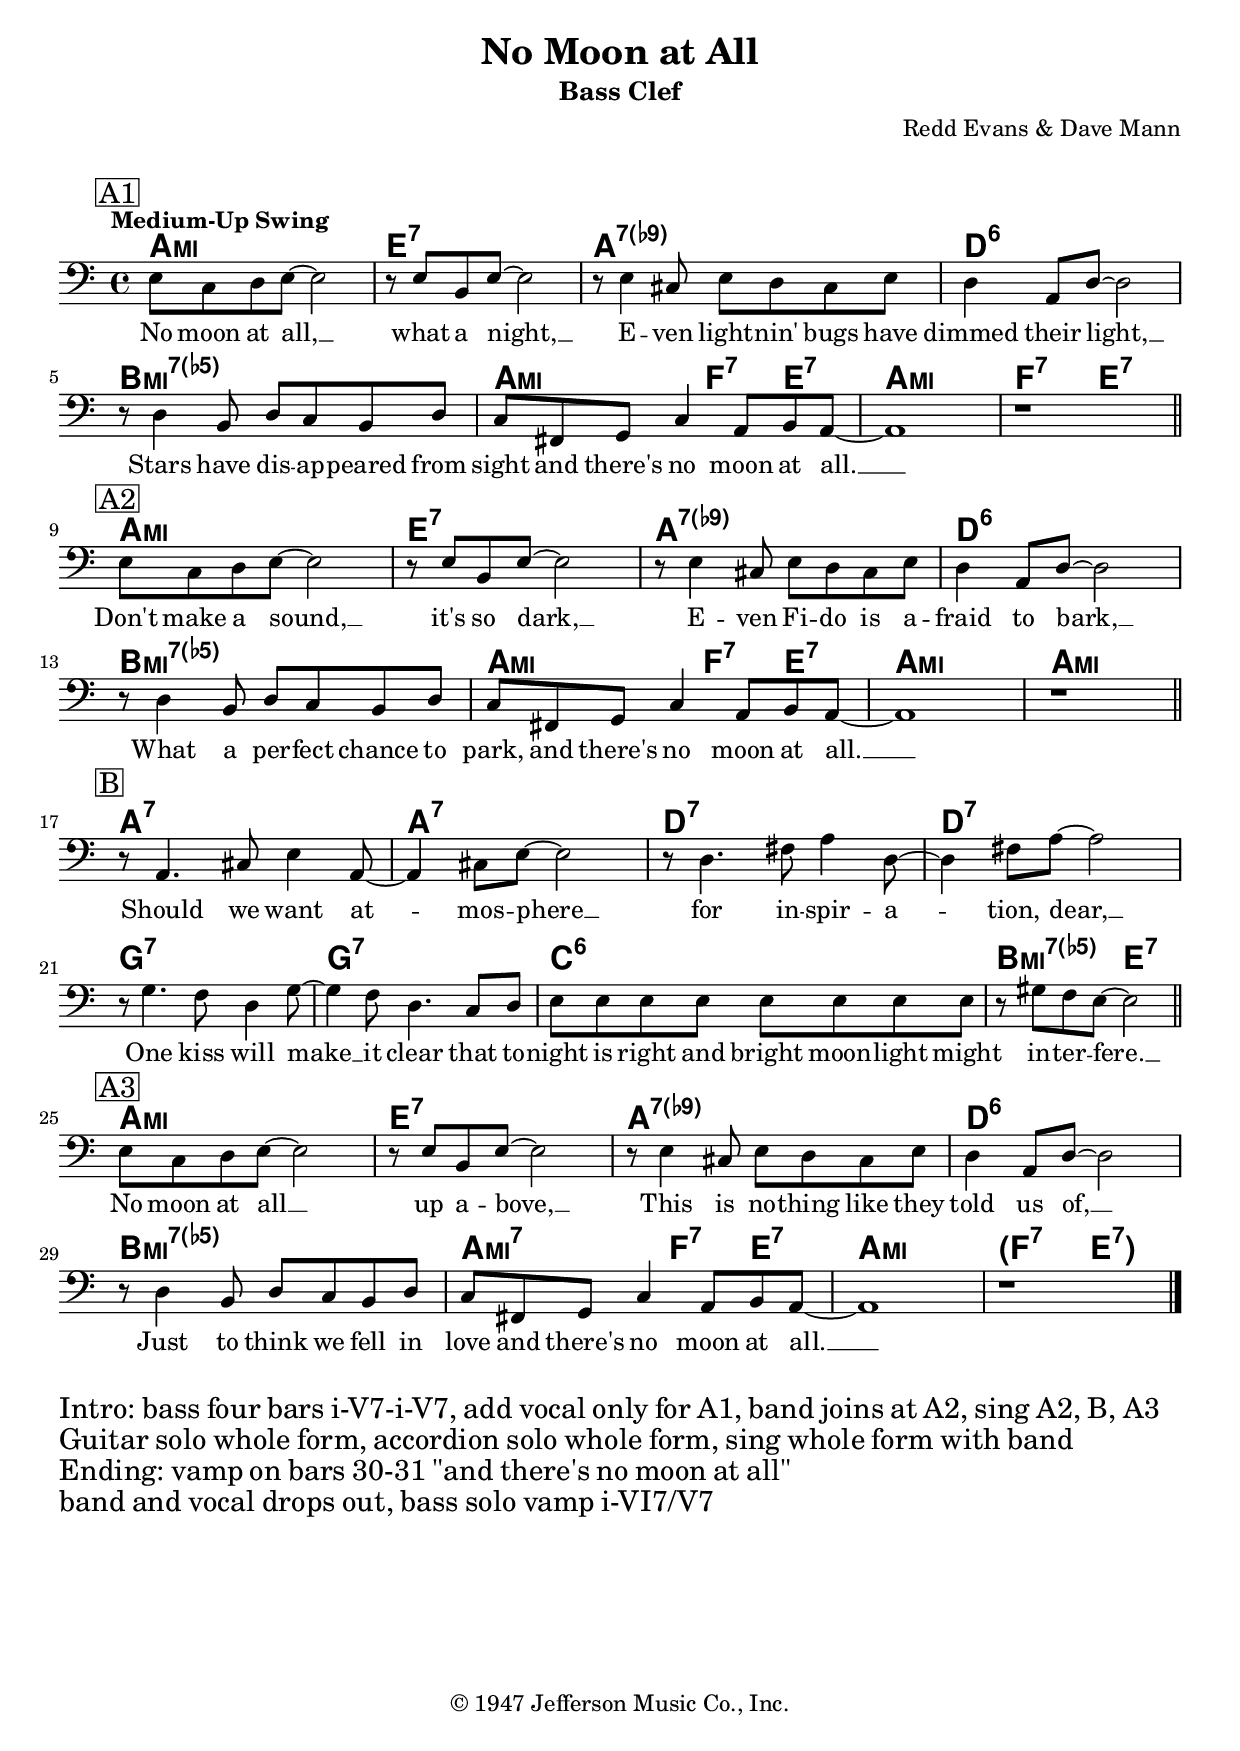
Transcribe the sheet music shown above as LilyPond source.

\version "2.24.0"

\include "english.ly"

instrument = "Bass Clef"
whatKey = a,,
whatClef = "bass"

%% -*- Mode: LilyPond -*-

\include "lead-sheets.ily"

\header {
  title = "No Moon at All"
  subtitle = \instrument
  composer = "Redd Evans & Dave Mann"
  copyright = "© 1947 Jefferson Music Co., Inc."
}

refrainLyrics = \lyricmode {
No moon at all, __ what a night, __
E -- ven light -- nin' bugs have dimmed their light, __
Stars have dis -- ap -- peared from sight
and there's no moon at all. __
Don't make a sound, __ it's so dark, __
E -- ven Fi -- do is a -- fraid to bark, __
What a per -- fect chance to park,
and there's no moon at all. __
Should we want at -- mos -- phere __ for in -- spir -- a -- tion, dear, __
One kiss will make __ it clear
that to -- night is right and bright moon -- light might in -- ter -- fere. __
No moon at all __ up a -- bove, __
This is no -- thing like they told us of, __
Just to think we fell in love
and there's no moon at all. __
}

refrainChords = \chordmode {
  d1:m a1:7 d1:7.9- g1:6
  e1:m7.5- d2:m bf4:7 a4:7 d1:m bf2:7 a2:7

  d1:m a1:7 d1:7.9- g1:6
  e1:m7.5- d2:m bf4:7 a4:7 d1:m d1:m

  d1:7 d1:7 g1:7 g1:7
  c1:7 c1:7 f1:6 e2:m7.5- a2:7

  d1:m a1:7 d1:7.9- g1:6
  e1:m7.5- d2:m7 bf4:7 a4:7 d1:m
  \set chordNameFunction = #begin-parenthesis-ignatzek-chord-names 
  bf2:7
  \set chordNameFunction = #end-parenthesis-ignatzek-chord-names 
  a2:7
  \unset chordNameFunction
}

refrainKey = d

refrainMelody = \relative f' {
  \time 4/4
  \key \refrainKey \minor
  \clef \whatClef
  \tempo "Medium-Up Swing"

  \mark \markup{ \box "A1" }

  a8 f8 g8 a8~ a2 | r8 a8 e8 a8~ a2 | r8 a4 fs8 a8 g8 fs8 a8 | g4 d8 g8~ g2 |
  r8 g4 e8 g8 f8 e8 g8 | f8 b,8 c8 f4 d8 e8 d8~ | d1 | r1 |

  \bar "||"
  \break

  \mark \markup{ \box "A2" }

  a'8 f8 g8 a8~ a2 | r8 a8 e8 a8~ a2 | r8 a4 fs8 a8 g8 fs8 a8 | g4 d8 g8~ g2 |
  r8 g4 e8 g8 f8 e8 g8 | f8 b,8 c8 f4 d8 e8 d8~ | d1 | r1 |

  \bar "||"
  \break

  \mark \markup{ \box "B" }
  
  r8 d4. fs8 a4 d,8~ | d4 fs8 a8~ a2 | r8 g4. b8 d4 g,8~ | g4 b8 d8~ d2 |
  \break
  r8 c4. bf8 g4 c8~ | c4 bf8 g4. f8 g8 | a8 a8 a8 a8 a8 a8 a8 a8 | r8 cs8 bf8 a8~ a2 |
  
  \bar "||"
  \break

  \mark \markup{ \box "A3" }

  a8 f8 g8 a8~ a2 | r8 a8 e8 a8~ a2 | r8 a4 fs8 a8 g8 fs8 a8 | g4 d8 g8~ g2 |
  r8 g4 e8 g8 f8 e8 g8 | f8 b,8 c8 f4 d8 e8 d8~ | d1 | r1 |

  \bar "|."
}

\include "paper.ily"

\markup {
  % Leave a gap after the header
  \vspace #1
}

\include "refrain.ily"

performanceNotes =
\markup {
  \vspace #2
  \column {
    \line { \huge { Intro: bass four bars i-V7-i-V7, add vocal only for A1, band joins at A2, sing A2, B, A3 } }
    \line { \huge { Guitar solo whole form, accordion solo whole form, sing whole form with band } }
    \line { \huge { Ending: vamp on bars 30-31 "\"and" there's no moon at "all\"" } }
    \line { \huge { band and vocal drops out, bass solo vamp i-VI7/V7 } }
  }
}

\include "notes.ily"

